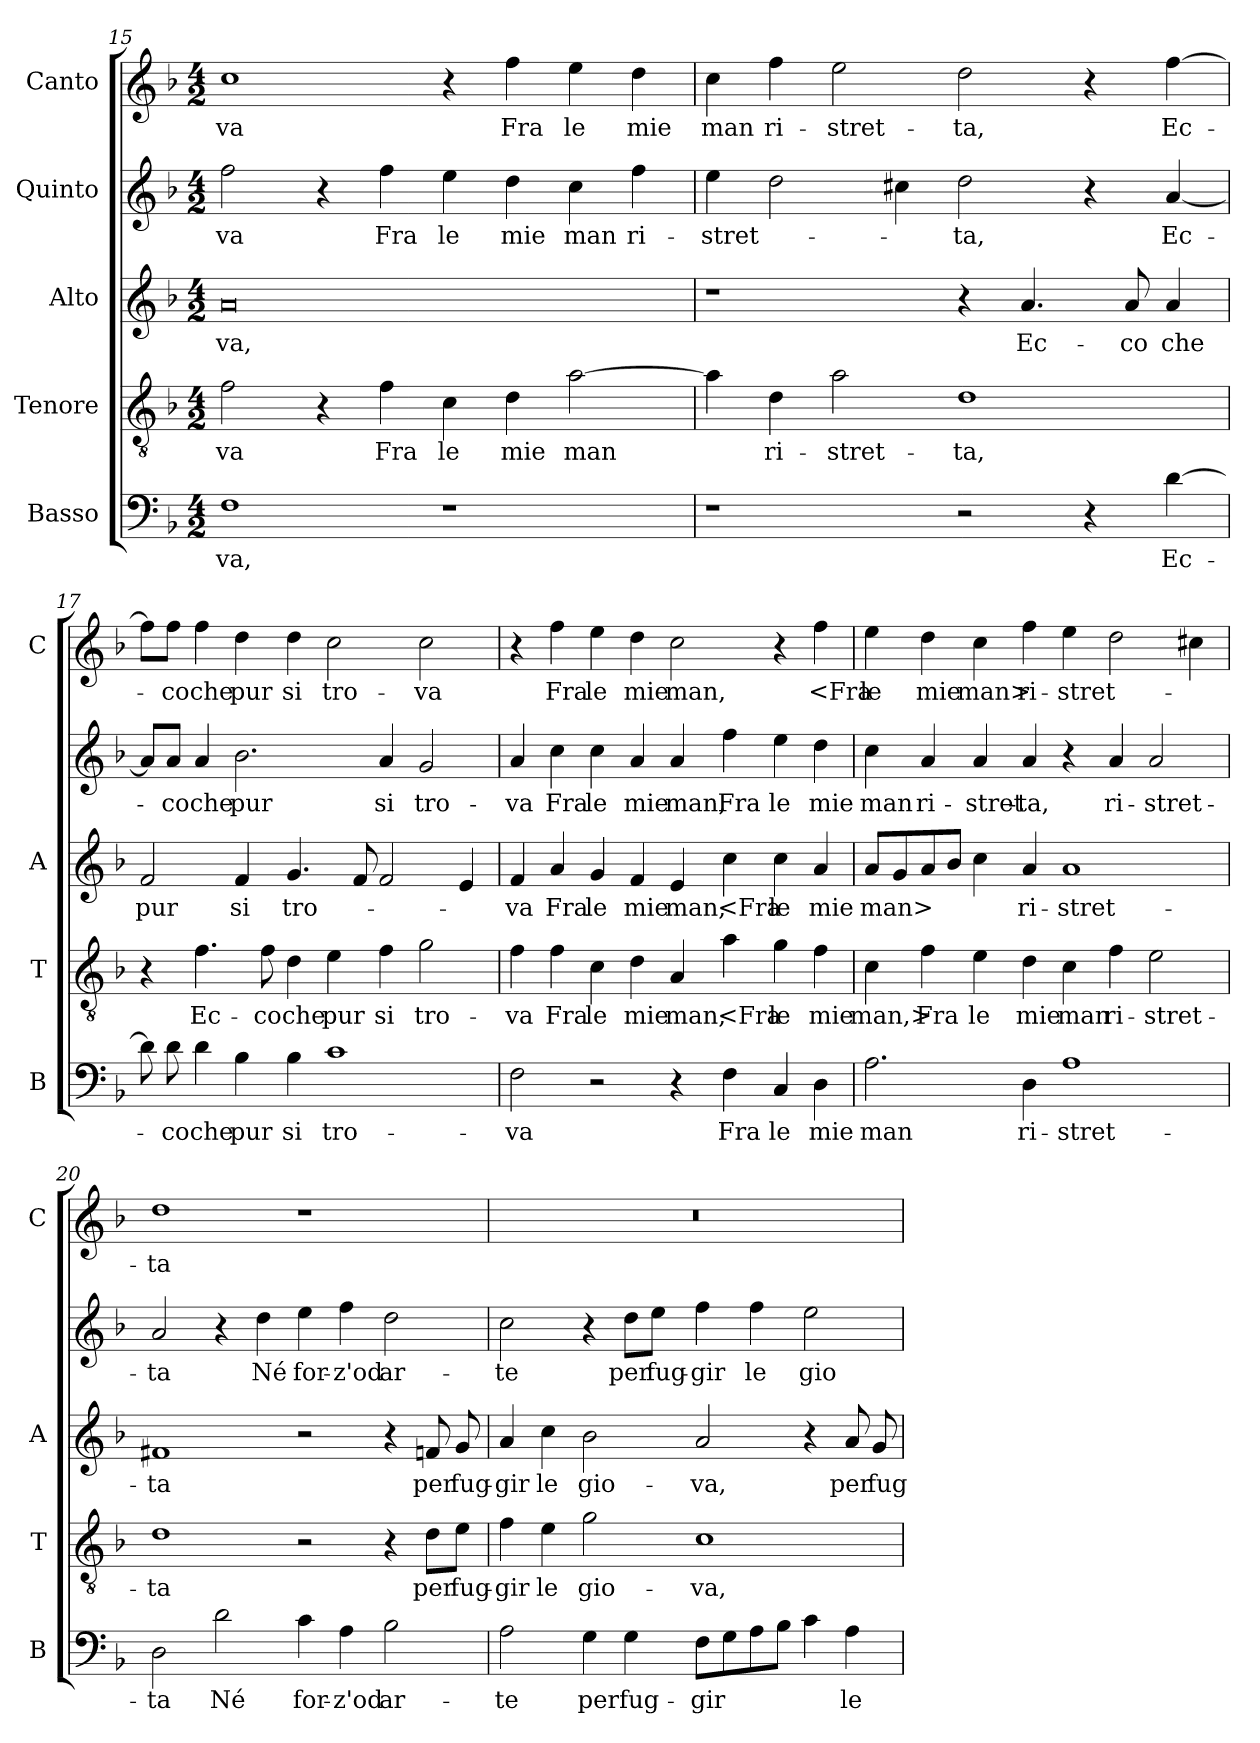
**kern	**text	**kern	**text	**kern	**text	**kern	**text	**kern	**text
*part5	*part5	*part4	*part4	*part3	*part3	*part2	*part2	*part1	*part1
*staff5	*staff5	*staff4	*staff4	*staff3	*staff3	*staff2	*staff2	*staff1	*staff1
*I"Basso	*	*I"Tenore	*	*I"Alto	*	*I"Quinto	*	*I"Canto	*
*I'B	*	*I'T	*	*I'A	*	*	*	*I'C	*
*clefF4	*	*clefGv2	*	*clefG2	*	*clefG2	*	*clefG2	*
*k[b-]	*	*k[b-]	*	*k[b-]	*	*k[b-]	*	*k[b-]	*
*F:	*	*F:	*	*F:	*	*F:	*	*F:	*
*M4/2	*	*M4/2	*	*M4/2	*	*M4/2	*	*M4/2	*
=15	=15	=15	=15	=15	=15	=15	=15	=15	=15
1F	-va,	2f	-va	0a	-va,	2ff	-va	1cc	-va
.	.	4r	.	.	.	4r	.	.	.
.	.	4f	Fra	.	.	4ff	Fra	.	.
1r	.	4c	le	.	.	4ee	le	4r	.
.	.	4d	mie	.	.	4dd	mie	4ff	Fra
.	.	[2a	man	.	.	4cc	man	4ee	le
.	.	.	.	.	.	4ff	ri-	4dd	mie
=16	=16	=16	=16	=16	=16	=16	=16	=16	=16
1r	.	4a]	.	1r	.	4ee	-stret-	4cc	man
.	.	4d	ri-	.	.	2dd	.	4ff	ri-
.	.	2a	-stret-	.	.	.	.	2ee	-stret-
.	.	.	.	.	.	4cc#X	.	.	.
2r	.	1d	-ta,	4r	.	2dd	-ta,	2dd	-ta,
.	.	.	.	4.a	Ec-	.	.	.	.
4r	.	.	.	.	.	4r	.	4r	.
.	.	.	.	8a	-co	.	.	.	.
[4d	Ec-	.	.	4a	che	[4a	Ec-	[4ff	Ec-
=17	=17	=17	=17	=17	=17	=17	=17	=17	=17
8d]	.	4r	.	2f	pur	8a/L]	.	8ff\L]	.
8d	-co	.	.	.	.	8a/J	-co	8ff\J	-co
4d	che	4.f	Ec-	.	.	4a	che	4ff	che
4B-	pur	.	.	4f	si	2.b-	pur	4dd	pur
.	.	8f	-co	.	.	.	.	.	.
4B-	si	4d	che	4.g	tro-	.	.	4dd	si
1c	tro-	4e	pur	.	.	.	.	2cc	tro-
.	.	.	.	8f	.	.	.	.	.
.	.	4f	si	2f	.	4a	si	.	.
.	.	2g	tro-	.	.	2g	tro-	2cc	-va
.	.	.	.	4e	.	.	.	.	.
=18	=18	=18	=18	=18	=18	=18	=18	=18	=18
2F	-va	4f	-va	4f	-va	4a	-va	4r	.
.	.	4f	Fra	4a	Fra	4cc	Fra	4ff	Fra
2r	.	4c	le	4g	le	4cc	le	4ee	le
.	.	4d	mie	4f	mie	4a	mie	4dd	mie
4r	.	4A	man,	4e	man,	4a	man,	2cc	man,
4F	Fra	4a	<Fra	4cc	<Fra	4ff	Fra	.	.
4C	le	4g	le	4cc	le	4ee	le	4r	.
4D	mie	4f	mie	4a	mie	4dd	mie	4ff	<Fra
=19	=19	=19	=19	=19	=19	=19	=19	=19	=19
2.A	man	4c	man,>	8aL	man>	4cc	man	4ee	le
.	.	.	.	8g	.	.	.	.	.
.	.	4f	Fra	8a	.	4a	ri-	4dd	mie
.	.	.	.	8b-J	.	.	.	.	.
.	.	4e	le	4cc	.	4a	-stret-	4cc	man>
4D	ri-	4d	mie	4a	ri-	4a	-ta,	4ff	ri-
1A	-stret-	4c	man	1a	-stret-	4r	.	4ee	-stret-
.	.	4f	ri-	.	.	4a	ri-	2dd	.
.	.	2e	-stret-	.	.	2a	-stret-	.	.
.	.	.	.	.	.	.	.	4cc#X	.
=20	=20	=20	=20	=20	=20	=20	=20	=20	=20
2D	-ta	1d	-ta	1f#X	-ta	2a	-ta	1dd	-ta
2d	Né	.	.	.	.	4r	.	.	.
.	.	.	.	.	.	4dd	Né	.	.
4c	for-	2r	.	2r	.	4ee	for-	1r	.
4A	-z'od	.	.	.	.	4ff	-z'od	.	.
2B-	ar-	4r	.	4r	.	2dd	ar-	.	.
.	.	8d\L	per	8fn	per	.	.	.	.
.	.	8e\J	fug-	8g	fug-	.	.	.	.
=21	=21	=21	=21	=21	=21	=21	=21	=21	=21
2A	-te	4f	-gir	4a	-gir	2cc	-te	0r	.
.	.	4e	le	4cc	le	.	.	.	.
4G	per	2g	gio-	2b-	gio-	4r	.	.	.
4G	fug-	.	.	.	.	8dd\L	per	.	.
.	.	.	.	.	.	8ee\J	fug-	.	.
8FL	-gir	1c	-va,	2a	-va,	4ff	-gir	.	.
8G	.	.	.	.	.	.	.	.	.
8A	.	.	.	.	.	4ff	le	.	.
8B-J	.	.	.	.	.	.	.	.	.
4c	.	.	.	4r	.	2ee	gio-	.	.
4A	le	.	.	8a	per	.	.	.	.
.	.	.	.	8g	fug-	.	.	.	.
=	=	=	=	=	=	=	=	=	=
*-	*-	*-	*-	*-	*-	*-	*-	*-	*-
